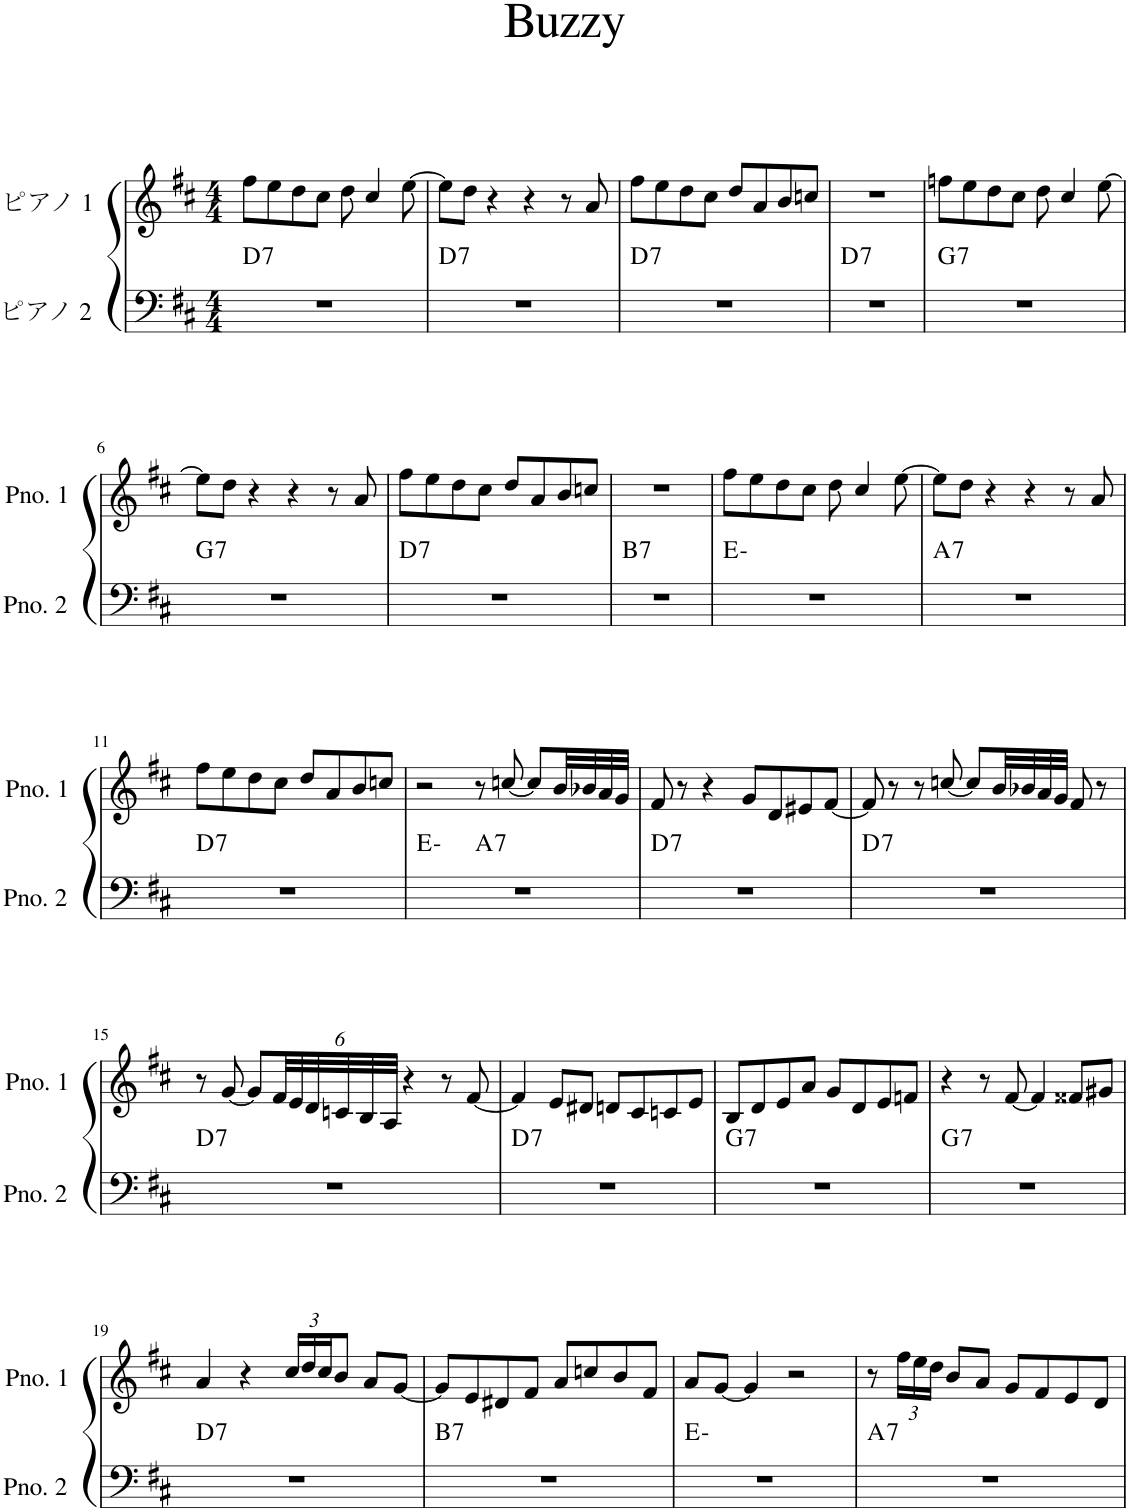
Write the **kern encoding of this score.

**kern	**harte	**kern
*part2	*part2	*part1
*staff2	*	*staff1
*I"ピアノ 2	*	*I"ピアノ 1
*clefF4	*	*clefG2
*k[f#c#]	*	*k[f#c#]
*M4/4	*	*M4/4
=1	=1	=1
!	!LO:H:kt=7	!
1r	D:7	8ff#\L
.	.	8ee\
.	.	8dd\
.	.	8cc#\J
.	.	8dd\
.	.	4cc#/
.	.	[8ee\
=2	=2	=2
!	!LO:H:kt=7	!
1r	D:7	8ee\L]
.	.	8dd\J
.	.	4r
.	.	4r
.	.	8r
.	.	8a/
=3	=3	=3
!	!LO:H:kt=7	!
1r	D:7	8ff#\L
.	.	8ee\
.	.	8dd\
.	.	8cc#\J
.	.	8dd/L
.	.	8a/
.	.	8b/
.	.	8ccn/J
=4	=4	=4
!	!LO:H:kt=7	!
1r	D:7	1r
=5	=5	=5
!	!LO:H:kt=7	!
1r	G:7	8ffn\L
.	.	8ee\
.	.	8dd\
.	.	8cc#\J
.	.	8dd\
.	.	4cc#/
.	.	[8ee\
!!LO:LB:g=z
=6	=6	=6
!	!LO:H:kt=7	!
1r	G:7	8ee\L]
.	.	8dd\J
.	.	4r
.	.	4r
.	.	8r
.	.	8a/
=7	=7	=7
!	!LO:H:kt=7	!
1r	D:7	8ff#\L
.	.	8ee\
.	.	8dd\
.	.	8cc#\J
.	.	8dd/L
.	.	8a/
.	.	8b/
.	.	8ccn/J
=8	=8	=8
!	!LO:H:kt=7	!
1r	B:7	1r
=9	=9	=9
1r	E:min	8ff#\L
.	.	8ee\
.	.	8dd\
.	.	8cc#\J
.	.	8dd\
.	.	4cc#/
.	.	[8ee\
=10	=10	=10
!	!LO:H:kt=7	!
1r	A:7	8ee\L]
.	.	8dd\J
.	.	4r
.	.	4r
.	.	8r
.	.	8a/
!!LO:LB:g=z
=11	=11	=11
!	!LO:H:kt=7	!
1r	D:7	8ff#\L
.	.	8ee\
.	.	8dd\
.	.	8cc#\J
.	.	8dd/L
.	.	8a/
.	.	8b/
.	.	8ccn/J
=12	=12	=12
*^	*	*
1r	2ryy	E:min	2r
!	!	!LO:H:kt=7	!
.	2ryy	A:7	8r
.	.	.	[8ccn/
.	.	.	8cc/L]
.	.	.	32b/LL
.	.	.	32b-X/
.	.	.	32a/
.	.	.	32g/JJJ
=13	=13	=13	=13
!	!	!LO:H:kt=7	!
*v	*v	*	*
1r	D:7	8f#/
.	.	8r
.	.	4r
.	.	8g/L
.	.	8d/
.	.	8e#X/
.	.	[8f#/J
=14	=14	=14
!	!LO:H:kt=7	!
1r	D:7	8f#/]
.	.	8r
.	.	8r
.	.	[8ccn/
.	.	8cc/L]
.	.	32b/LL
.	.	32b-X/
.	.	32a/
.	.	32g/JJJ
.	.	8f#/
.	.	8r
!!LO:LB:g=z
=15	=15	=15
!	!LO:H:kt=7	!
1r	D:7	8r
.	.	[8g/
.	.	8g/L]
*	*	*Xbrackettup
.	.	48f#/LL
.	.	48e/
.	.	48d/
.	.	48cn/
.	.	48B/
.	.	48A/JJJ
.	.	4r
.	.	8r
.	.	[8f#/
=16	=16	=16
!	!LO:H:kt=7	!
1r	D:7	4f#/]
.	.	8e/L
.	.	8d#X/J
.	.	8dn/L
.	.	8c#/
.	.	8cn/
.	.	8e/J
=17	=17	=17
!	!LO:H:kt=7	!
1r	G:7	8B/L
.	.	8d/
.	.	8e/
.	.	8a/J
.	.	8g/L
.	.	8d/
.	.	8e/
.	.	8fn/J
=18	=18	=18
!	!LO:H:kt=7	!
1r	G:7	4r
.	.	8r
.	.	[8f#/
.	.	4f#/]
.	.	8f##X/L
.	.	8g#X/J
!!LO:LB:g=z
=19	=19	=19
!	!LO:H:kt=7	!
1r	D:7	4a/
.	.	4r
.	.	24cc#/LL
.	.	24dd/
.	.	24cc#/J
.	.	8b/J
.	.	8a/L
.	.	[8g/J
=20	=20	=20
!	!LO:H:kt=7	!
1r	B:7	8g/L]
.	.	8e/
.	.	8d#X/
.	.	8f#/J
.	.	8a/L
.	.	8ccn/
.	.	8b/
.	.	8f#/J
=21	=21	=21
1r	E:min	8a/L
.	.	[8g/J
.	.	4g/]
.	.	2r
=22	=22	=22
!	!LO:H:kt=7	!
1r	A:7	8r
.	.	24ff#\LL
.	.	24ee\
.	.	24dd\JJ
.	.	8b/L
.	.	8a/J
.	.	8g/L
.	.	8f#/
.	.	8e/
.	.	8d/J
=	=	=
*-	*-	*-
